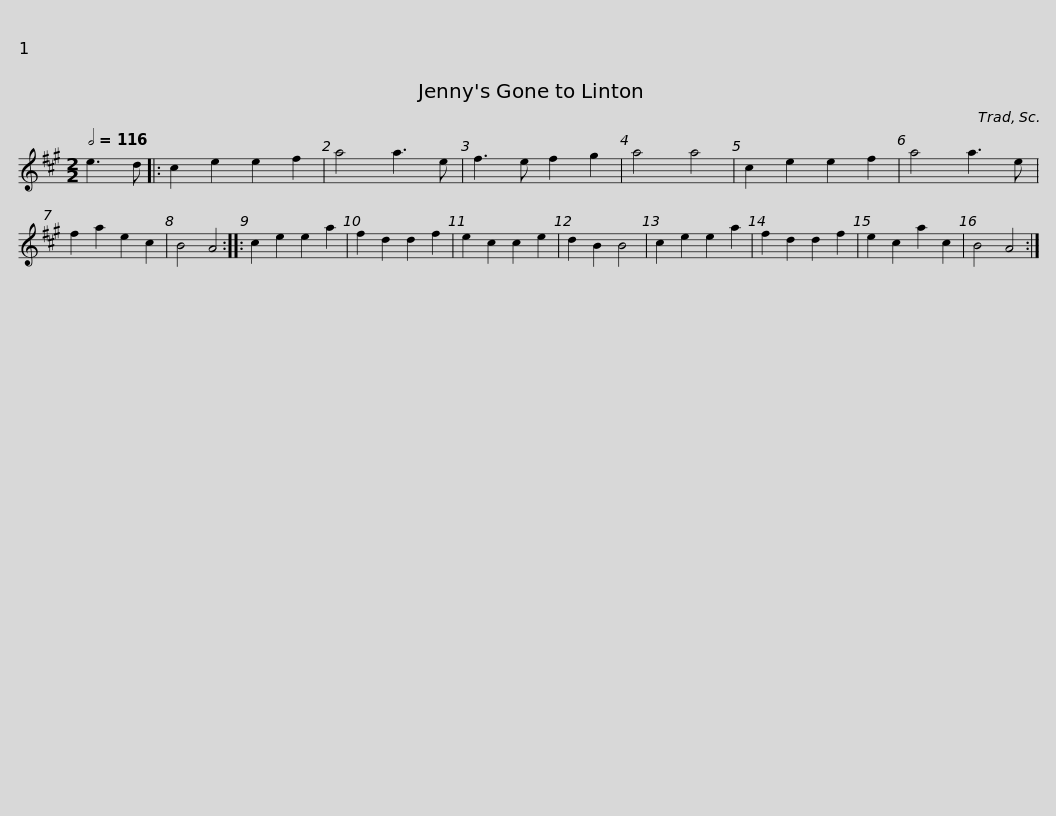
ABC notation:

X:1
L:1/8
Q:1/2=116
M:2/2
I:linebreak $
K:A
V:1 treble
V:1
 e3 d |: c2 e2 e2 f2 | a4 a3 e | f3 e f2 g2 | a4 a4 | %5
 c2 e2 e2 f2 | a4 a3 e | f2 a2 e2 c2 | B4 A4 :: c2 e2 e2 a2 |$ %10
 f2 d2 d2 f2 | e2 c2 c2 e2 | d2 B2 B4 | c2 e2 e2 a2 | f2 d2 d2 f2 | %15
 e2 c2 a2 c2 | B4 A4 :| %17
